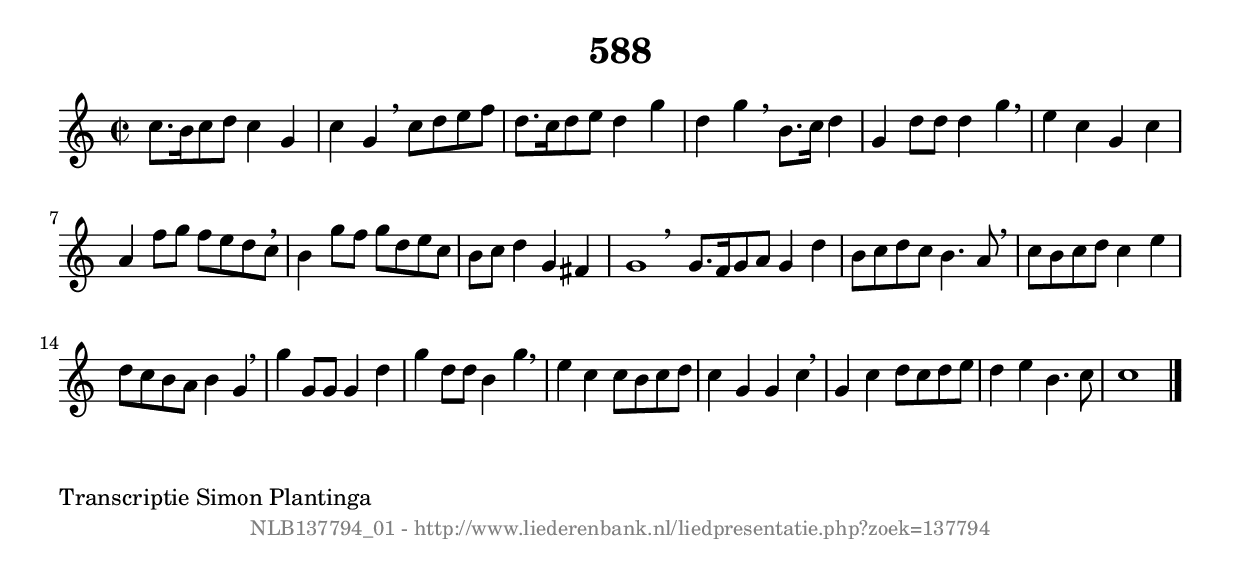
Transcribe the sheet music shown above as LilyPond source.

%
% produced by wce2krn 1.64 (7 June 2014)
%
\version"2.16"
#(append! paper-alist '(("long" . (cons (* 210 mm) (* 2000 mm)))))
#(set-default-paper-size "long")
sb = {\breathe}
mBreak = {\breathe }
bBreak = {\breathe }
x = {\once\override NoteHead #'style = #'cross }
gl=\glissando
itime={\override Staff.TimeSignature #'stencil = ##f }
ficta = {\once\set suggestAccidentals = ##t}
fine = {\once\override Score.RehearsalMark #'self-alignment-X = #1 \mark \markup {\italic{Fine}}}
dc = {\once\override Score.RehearsalMark #'self-alignment-X = #1 \mark \markup {\italic{D.C.}}}
dcf = {\once\override Score.RehearsalMark #'self-alignment-X = #1 \mark \markup {\italic{D.C. al Fine}}}
dcc = {\once\override Score.RehearsalMark #'self-alignment-X = #1 \mark \markup {\italic{D.C. al Coda}}}
ds = {\once\override Score.RehearsalMark #'self-alignment-X = #1 \mark \markup {\italic{D.S.}}}
dsf = {\once\override Score.RehearsalMark #'self-alignment-X = #1 \mark \markup {\italic{D.S. al Fine}}}
dsc = {\once\override Score.RehearsalMark #'self-alignment-X = #1 \mark \markup {\italic{D.S. al Coda}}}
pv = {\set Score.repeatCommands = #'((volta "1"))}
sv = {\set Score.repeatCommands = #'((volta "2"))}
tv = {\set Score.repeatCommands = #'((volta "3"))}
qv = {\set Score.repeatCommands = #'((volta "4"))}
xv = {\set Score.repeatCommands = #'((volta #f))}
\header{ tagline = ""
title = "588"
}
\score {{
\key c \major
\relative g'
{
\set melismaBusyProperties = #'()
\time 2/2
\tempo 4=120
\override Score.MetronomeMark #'transparent = ##t
\override Score.RehearsalMark #'break-visibility = #(vector #t #t #f)
c8. b16 c8 d8 c4 g4 | c4 g4 \sb c8 d8 e8 f8 | d8. c16 d8 e8 d4 g4 | d4 g4 \sb b,8. c16 d4 | g,4 d'8 d8 d4 g4 | \mBreak \bar "|"
e4 c4 g4 c4 | a4 f'8 g8 f8 e8 d8 c8 \sb | b4 g'8 f8 g8 d8 e8 c8 | b8 c8 d4 g,4 fis4 | g1 \bar ":|:" \bBreak
g8. f16 g8 a8 g4 d'4 | b8 c8 d8 c8 b4. a8 \sb | c8 b8 c8 d8 c4 e4 | d8 c8 b8 a8 b4 g4 \sb | g'4 g,8 g8 g4 d'4 | g4 d8 d8 b4 g'4 | \mBreak \bar "|"
e4 c4 c8 b8 c8 d8 | c4 g4 g4 c4 \sb | g4 c4 d8 c8 d8 e8 | d4 e4 b4. c8 | c1 \bar "|."
 }}
 \midi { }
 \layout {
            indent = 0.0\cm
}
}
\markup { \wordwrap-string #" 
Transcriptie Simon Plantinga
"}
\markup { \vspace #0 } \markup { \with-color #grey \fill-line { \center-column { \smaller "NLB137794_01 - http://www.liederenbank.nl/liedpresentatie.php?zoek=137794" } } }
